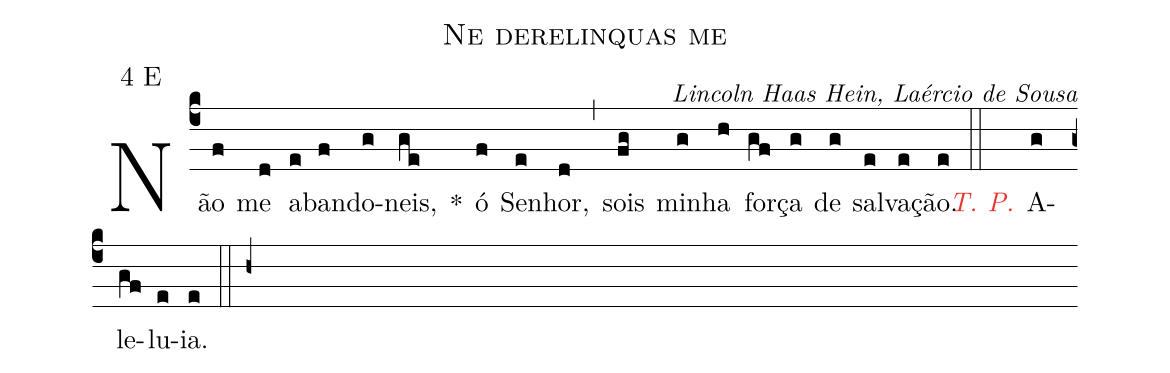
name: Ne derelinquas me;
mode: 4;
mode-differentia: E;
commentary: Lincoln Haas Hein, Laércio de Sousa;
%%
(c4)

Não(f) me(d) a(e)ban(f)do(g)neis,(ge) *() ó(f) Se(e)nhor,(d) (,) sois(fg) mi(g)nha(h) for(gf)ça(g) de(g) sal(e)va(e)ção.(e) (::)

<nlba><c><i>T. P.</i></c>() A</nlba>(g)le(gf)lu(e)ia.(e) (::h+)
